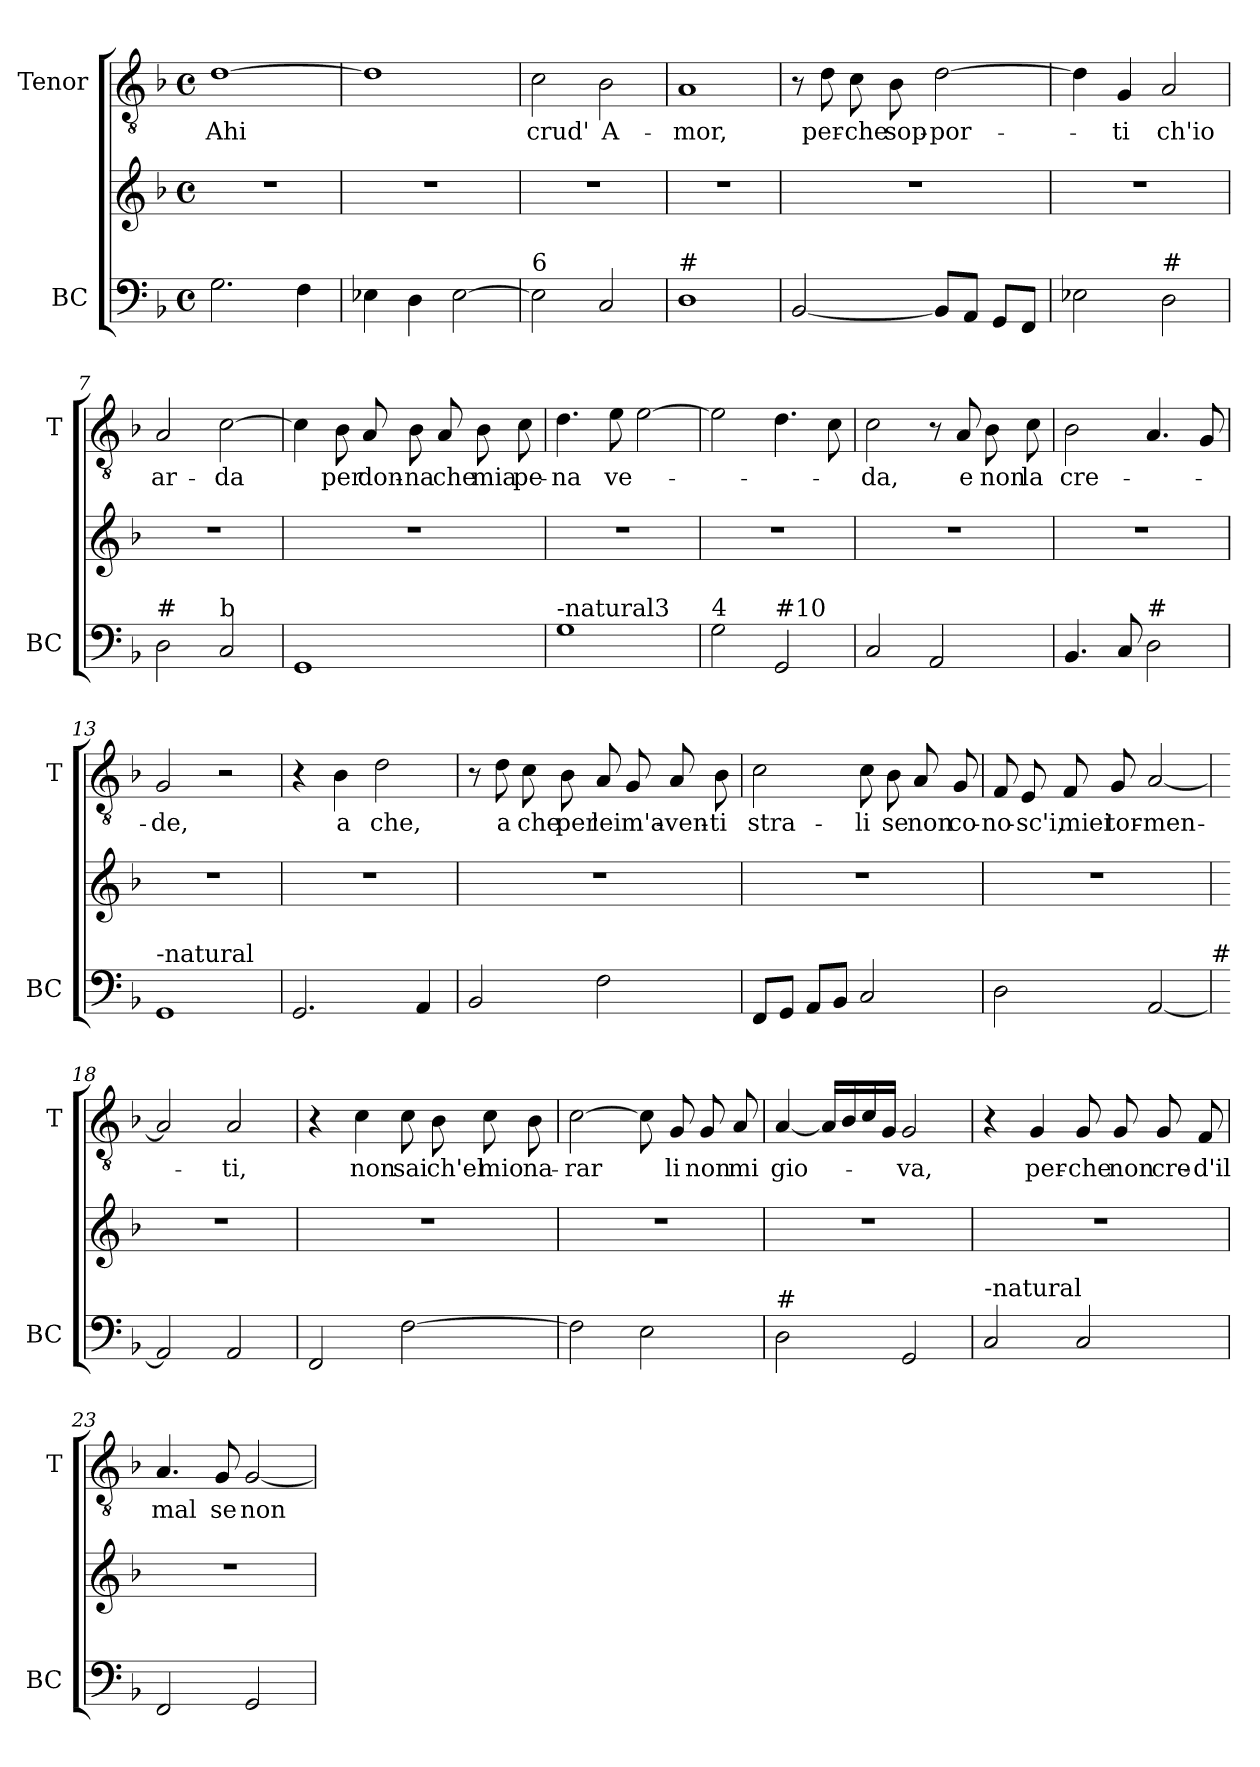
**kern	**kern	**kern	**text
*part2	*part2	*part1	*part1
*staff3	*staff2	*staff1	*staff1
*I"BC	*	*I"Tenor	*
*I'BC	*	*I'T	*
*clefF4	*clefG2	*clefGv2	*
*k[b-]	*k[b-]	*k[b-]	*
*F:	*F:	*F:	*
*M4/4	*M4/4	*M4/4	*
*met(c)	*met(c)	*met(c)	*
=1	=1	=1	=1
!	!	!	!LO:LY:b
2.G\	1r	[1d	Ahi
4F\	.	.	.
=2	=2	=2	=2
4E-X\	1r	1d]	.
4D\	.	.	.
[2E-\	.	.	.
=3	=3	=3	=3
!LO:TX:a:t=6	!	!	!
!	!	!	!LO:LY:b
2E-\]	1r	2c\	crud'
!	!	!	!LO:LY:b
2C/	.	2B-\	A-
=4	=4	=4	=4
!LO:TX:a:t=#	!	!	!
!	!	!	!LO:LY:b
1D	1r	1A	-mor,
=5	=5	=5	=5
[2BB-/	1r	8r	.
!	!	!	!LO:LY:b
.	.	8d\	per-
!	!	!	!LO:LY:b
.	.	8c\	-che
!	!	!	!LO:LY:b
.	.	8B-\	sop-
!	!	!	!LO:LY:b
8BB-/L]	.	[2d\	-por-
8AA/J	.	.	.
8GG/L	.	.	.
8FF/J	.	.	.
!!LO:LB:g=z
=6	=6	=6	=6
2E-X\	1r	4d\]	.
!	!	!	!LO:LY:b
.	.	4G/	-ti
!LO:TX:a:t=#	!	!	!
!	!	!	!LO:LY:b
2D\	.	2A/	ch'io
=7	=7	=7	=7
!LO:TX:a:t=#	!	!	!
!	!	!	!LO:LY:b
2D\	1r	2A/	ar-
!LO:TX:a:t=b	!	!	!
!	!	!	!LO:LY:b
2C/	.	[2c\	-da
=8	=8	=8	=8
1GG	1r	4c\]	.
!	!	!	!LO:LY:b
.	.	8B-\	per
!	!	!	!LO:LY:b
.	.	8A/	don-
!	!	!	!LO:LY:b
.	.	8B-\	-na
!	!	!	!LO:LY:b
.	.	8A/	che
!	!	!	!LO:LY:b
.	.	8B-\	mia
!	!	!	!LO:LY:b
.	.	8c\	pe-
=9	=9	=9	=9
!LO:TX:a:t=-natural3	!	!	!
!	!	!	!LO:LY:b
1G	1r	4.d\	-na
!	!	!	!LO:LY:b
.	.	8e\	ve-
.	.	[2e\	.
=10	=10	=10	=10
!LO:TX:a:t=4	!	!	!
2G\	1r	2e\]	.
!LO:TX:a:t=#10	!	!	!
2GG/	.	4.d\	.
.	.	8c\	.
!!LO:LB:g=z
=11	=11	=11	=11
!	!	!	!LO:LY:b
2C/	1r	2c\	-da,
2AA/	.	8r	.
!	!	!	!LO:LY:b
.	.	8A/	e
!	!	!	!LO:LY:b
.	.	8B-\	non
!	!	!	!LO:LY:b
.	.	8c\	la
=12	=12	=12	=12
!	!	!	!LO:LY:b
4.BB-/	1r	2B-\	cre-
8C/	.	.	.
!LO:TX:a:t=#	!	!	!
2D\	.	4.A/	.
.	.	8G/	.
=13	=13	=13	=13
!LO:TX:a:t=-natural	!	!	!
!	!	!	!LO:LY:b
1GG	1r	2G/	-de,
.	.	2r	.
=14	=14	=14	=14
2.GG/	1r	4r	.
!	!	!	!LO:LY:b
.	.	4B-\	a
!	!	!	!LO:LY:b
.	.	2d\	che,
4AA/	.	.	.
=15	=15	=15	=15
2BB-/	1r	8r	.
!	!	!	!LO:LY:b
.	.	8d\	a
!	!	!	!LO:LY:b
.	.	8c\	che
!	!	!	!LO:LY:b
.	.	8B-\	per
!	!	!	!LO:LY:b
2F\	.	8A/	lei
!	!	!	!LO:LY:b
.	.	8G/	m'a-
!	!	!	!LO:LY:b
.	.	8A/	-ven-
!	!	!	!LO:LY:b
.	.	8B-\	-ti
!!LO:PB:g=z
=16	=16	=16	=16
!	!	!	!LO:LY:b
8FF/L	1r	2c\	stra-
8GG/J	.	.	.
8AA/L	.	.	.
8BB-/J	.	.	.
!	!	!	!LO:LY:b
2C/	.	8c\	-li
!	!	!	!LO:LY:b
.	.	8B-\	se
!	!	!	!LO:LY:b
.	.	8A/	non
!	!	!	!LO:LY:b
.	.	8G/	co-
=17	=17	=17	=17
!	!	!	!LO:LY:b
2D\	1r	8F/	-no-
!	!	!	!LO:LY:b
.	.	8E/	-sc'i,
!	!	!	!LO:LY:b
.	.	8F/	miei
!	!	!	!LO:LY:b
.	.	8G/	tor-
!	!	!	!LO:LY:b
[2AA/	.	[2A/	-men-
!LO:TX:a:t=#	!	!	!
=18	=18	=18	=18
2AA/]	1r	2A/]	.
!	!	!	!LO:LY:b
2AA/	.	2A/	-ti,
=19	=19	=19	=19
2FF/	1r	4r	.
!	!	!	!LO:LY:b
.	.	4c\	non
!	!	!	!LO:LY:b
[2F\	.	8c\	sai
!	!	!	!LO:LY:b
.	.	8B-\	ch'el
!	!	!	!LO:LY:b
.	.	8c\	mio
!	!	!	!LO:LY:b
.	.	8B-\	na-
=20	=20	=20	=20
!	!	!	!LO:LY:b
2F\]	1r	[2c\	-rar
2E\	.	8c\]	.
!	!	!	!LO:LY:b
.	.	8G/	li
!	!	!	!LO:LY:b
.	.	8G/	non
!	!	!	!LO:LY:b
.	.	8A/	mi
!!LO:LB:g=z
=21	=21	=21	=21
!LO:TX:a:t=#	!	!	!
!	!	!	!LO:LY:b
2D\	1r	[4A/	gio-
.	.	16A/LL]	.
.	.	16B-/	.
.	.	16c/	.
.	.	16G/JJ	.
!	!	!	!LO:LY:b
2GG/	.	2G/	-va,
=22	=22	=22	=22
!LO:TX:a:t=-natural	!	!	!
2C/	1r	4r	.
!	!	!	!LO:LY:b
.	.	4G/	per-
!	!	!	!LO:LY:b
2C/	.	8G/	-che
!	!	!	!LO:LY:b
.	.	8G/	non
!	!	!	!LO:LY:b
.	.	8G/	cre-
!	!	!	!LO:LY:b
.	.	8F/	-d'il
=23	=23	=23	=23
!	!	!	!LO:LY:b
2FF/	1r	4.A/	mal
!	!	!	!LO:LY:b
.	.	8G/	se
!	!	!	!LO:LY:b
2GG/	.	[2G/	non
=	=	=	=
*-	*-	*-	*-
